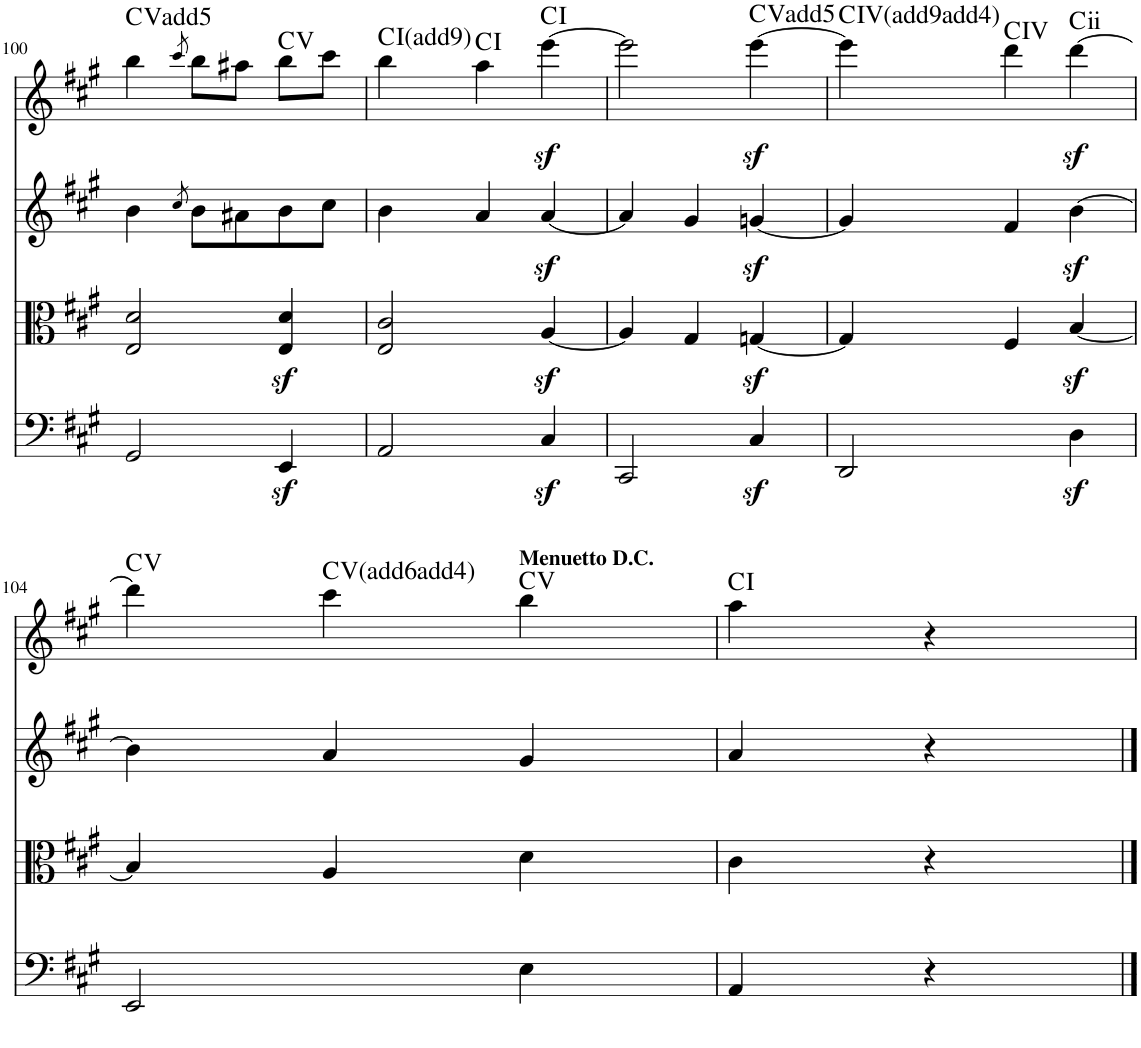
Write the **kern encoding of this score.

**kern	**kern	**kern	**kern	**harte
*part4	*part3	*part2	*part1	*part1
*staff4	*staff3	*staff2	*staff1	*
*I"Violoncello	*I"Viola	*I"Violin 2	*I"Violin 1	*
*I'Vc	*I'Vla	*I'Vln	*I'Vln	*
!!LO:PB:g=z
*clefF4	*clefC3	*clefG2	*clefG2	*
*k[f#c#g#]	*k[f#c#g#]	*k[f#c#g#]	*k[f#c#g#]	*
*M3/4	*M3/4	*M3/4	*M3/4	*
=100	=100	=100	=100	=100
!	!	!	!	!LO:H:kt=5
2GG#/	2E/ 2d/	4b\	4bb\	C:(1,5)
.	.	8qcc#/	8qccc#/	.
.	.	8b\L	8bb\L	.
.	.	8a#X\	8aa#X\J	.
4EEz</	4E/z< 4d/z<	8b\	8bb\L	C:maj
.	.	8cc#\J	8ccc#\J	.
=101	=101	=101	=101	=101
!	!	!	!	!LO:H:kt=9
2AA/	2E/ 2c#/	4b\	4bb\	C:9
.	.	4a/	4aa\	C:maj
4C#z</	[4Az</	[4az</	[4eee\	C:maj
=102	=102	=102	=102	=102
2CC#/	4A/]	4a/]	2eee\]	.
.	4G#/	4g#/	.	.
!	!	!	!	!LO:H:kt=5
4C#z</	[4Gnz</	[4gnz</	[4eee\	C:(1,5)
=103	=103	=103	=103	=103
!	!	!	!	!LO:H:kt=9
2DD/	4G/]	4g/]	4eee\]	C:9(4)
.	4F#/	4f#/	4ddd\	C:maj
!	!	!	!	!LO:H:kt=ii
4Dz<\	[4Bz</	[4bz<\	[4ddd\	.
!!LO:LB:g=z
=104	=104	=104	=104	=104
2EE/	4B/]	4b\]	4ddd\]	C:maj
!	!	!	!	!LO:H:kt=6
.	4A/	4a/	4ccc#\	C:maj6(4)
!	!	!	!LO:TX:a:B:t=Menuetto D.C.	!
4E\	4d\	4g#/	4bb\	C:maj
=105	=105	=105	=105	=105
4AA/	4c#\	4a/	4aa\	C:maj
4r	4r	4r	4r	.
=	=	=	=	=
*-	*-	*-	*-	*-
